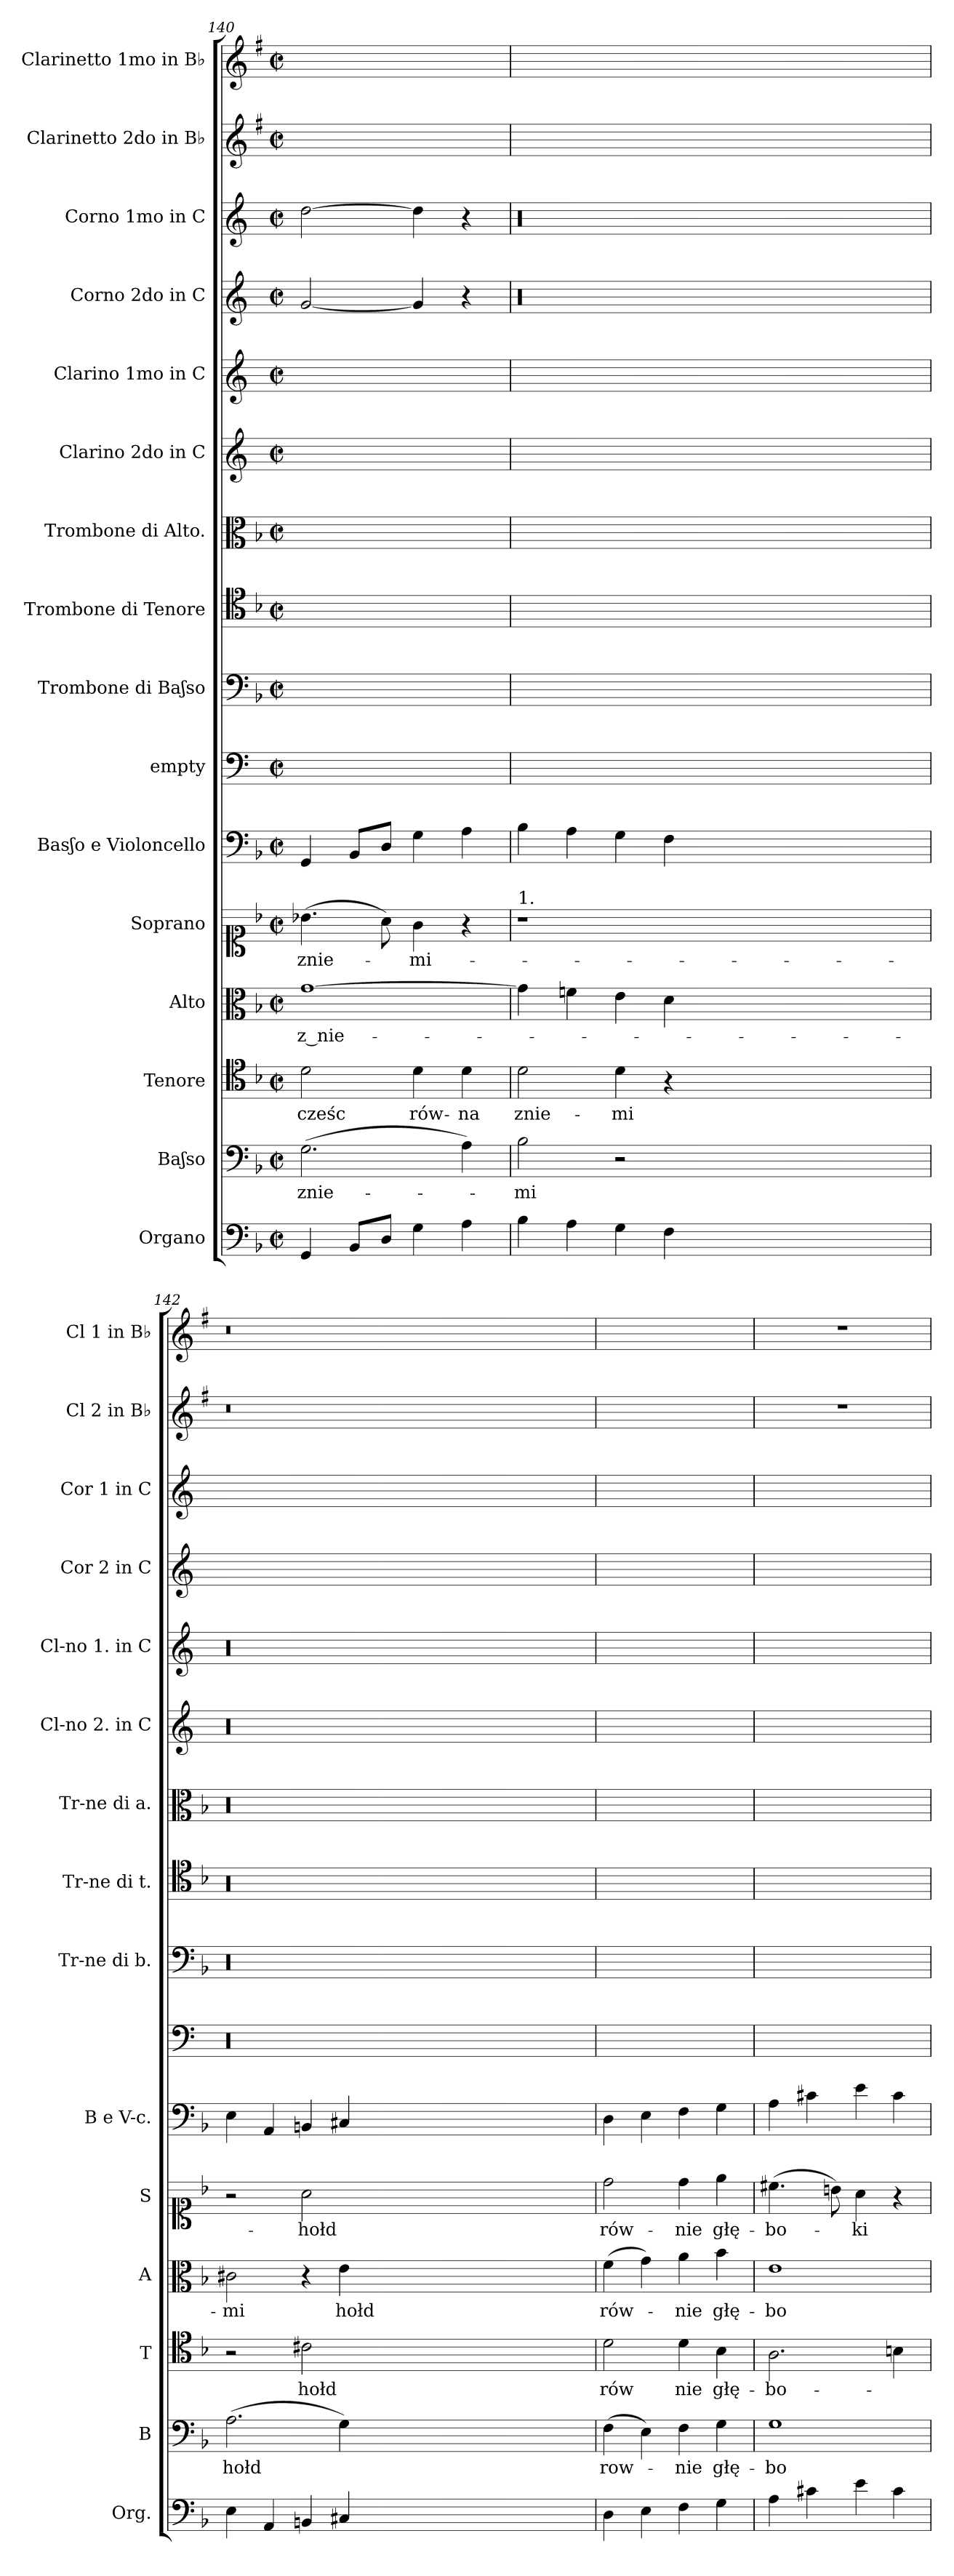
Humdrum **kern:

**kern	**kern	**text	**kern	**text	**kern	**text	**kern	**text	**kern	**kern	**kern	**kern	**kern	**kern	**kern	**kern	**kern	**kern	**kern
*part16	*part15	*part15	*part14	*part14	*part13	*part13	*part12	*part12	*part11	*part10	*part9	*part8	*part7	*part6	*part5	*part4	*part3	*part2	*part1
*staff16	*staff15	*staff15	*staff14	*staff14	*staff13	*staff13	*staff12	*staff12	*staff11	*staff10	*staff9	*staff8	*staff7	*staff6	*staff5	*staff4	*staff3	*staff2	*staff1
*I"Organo	*I"Baʃso	*	*I"Tenore	*	*I"Alto	*	*I"Soprano	*	*I"Basʃo e Violoncello	*I"empty	*I"Trombone di Baʃso	*I"Trombone di Tenore	*I"Trombone di Alto.	*I"Clarino 2do in C	*I"Clarino 1mo in C	*I"Corno 2do in C	*I"Corno 1mo in C	*I"Clarinetto 2do in B♭	*I"Clarinetto 1mo in B♭
*I'Org.	*I'B	*	*I'T	*	*I'A	*	*I'S	*	*I'B e V-c.	*	*I'Tr-ne di b.	*I'Tr-ne di t.	*I'Tr-ne di a.	*I'Cl-no 2. in C	*I'Cl-no 1. in C	*I'Cor 2 in C	*I'Cor 1 in C	*I'Cl 2 in B♭	*I'Cl 1 in B♭
*clefF4	*clefF4	*	*clefC4	*	*clefC3	*	*clefC1	*	*clefF4	*clefF4	*clefF4	*clefC4	*clefC3	*clefG2	*clefG2	*clefG2	*clefG2	*clefG2	*clefG2
*	*	*	*	*	*	*	*	*	*	*	*	*	*	*ITrd-3c-5	*ITrd-3c-5	*ITrd4c7	*ITrd4c7	*ITrd1c2	*ITrd1c2
*k[b-]	*k[b-]	*	*k[b-]	*	*k[b-]	*	*k[b-]	*	*k[b-]	*	*k[b-]	*k[b-]	*k[b-]	*k[b-]	*k[b-]	*k[b-]	*k[b-]	*k[b-]	*k[b-]
*F:	*F:	*	*F:	*	*F:	*	*F:	*	*F:	*	*F:	*F:	*F:	*F:	*F:	*F:	*F:	*F:	*F:
*M2/2	*M2/2	*	*M2/2	*	*M2/2	*	*M2/2	*	*M2/2	*M2/2	*M2/2	*M2/2	*M2/2	*M2/2	*M2/2	*M2/2	*M2/2	*M2/2	*M2/2
*met(c|)	*met(c|)	*	*met(c|)	*	*met(c|)	*	*met(c|)	*	*met(c|)	*met(c|)	*met(c|)	*met(c|)	*met(c|)	*met(c|)	*met(c|)	*met(c|)	*met(c|)	*met(c|)	*met(c|)
=140	=140	=140	=140	=140	=140	=140	=140	=140	=140	=140	=140	=140	=140	=140	=140	=140	=140	=140	=140
4GG/	(2.G\	znie-	2d\	-cześc	[1g	z_nie-	(4.b-X\	znie-	4GG/	1ryy	1ryy	1ryy	1ryy	1ryy	1ryy	[2c/	[2g\	1ryy	1ryy
8BB-/L	.	.	.	.	.	.	.	.	8BB-/L	.	.	.	.	.	.	.	.	.	.
8D/J	.	.	.	.	.	.	8a\)	.	8D/J	.	.	.	.	.	.	.	.	.	.
4G\	.	.	4d\	rów-	.	.	4g\	-mi-	4G\	.	.	.	.	.	.	4c/]	4g\]	.	.
4A\	4A\)	.	4d\	-na	.	.	4r	.	4A\	.	.	.	.	.	.	4r	4r	.	.
=141	=141	=141	=141	=141	=141	=141	=141	=141	=141	=141	=141	=141	=141	=141	=141	=141	=141	=141	=141
!	!	!	!	!	!	!	!LO:TX:a:t=1.	!	!	!	!	!	!	!	!	!	!	!	!
4B-\	2B-\	-mi	2d\	-znie-	4g\]	.	1r	.	4B-\	00ryy	00ryy	00ryy	00ryy	00ryy	00ryy	00r	00r	00ryy	00ryy
4A\	.	.	.	.	4fn\	.	.	.	4A\	.	.	.	.	.	.	.	.	.	.
4G\	2r	.	4d\	mi	4e\	.	.	.	4G\	.	.	.	.	.	.	.	.	.	.
4F\	.	.	4r	.	4d\	.	.	.	4F\	.	.	.	.	.	.	.	.	.	.
0.ryy	0.ryy	.	0.ryy	.	0.ryy	.	0.ryy	.	0.ryy	.	.	.	.	.	.	.	.	.	.
=142	=142	=142	=142	=142	=142	=142	=142	=142	=142	=142	=142	=142	=142	=142	=142	=142	=142	=142	=142
4E\	(2.A\	hołd	2r	.	2c#X\	-mi	2r	.	4E\	00r	00r	00r	00r	00r	00r	00ryy	00ryy	0r	0r
4AA/	.	.	.	.	.	.	.	.	4AA/	.	.	.	.	.	.	.	.	.	.
4BBn/	.	.	2c#X\	hołd	4r	.	2a\	hołd	4BBn/	.	.	.	.	.	.	.	.	.	.
4C#X/	4G\)	.	.	.	4e\	hołd	.	.	4C#X/	.	.	.	.	.	.	.	.	.	.
0.ryy	0.ryy	.	0.ryy	.	0.ryy	.	0.ryy	.	0.ryy	.	.	.	.	.	.	.	.	.	.
.	.	.	.	.	.	.	.	.	.	.	.	.	.	.	.	.	.	0ryy	0ryy
=143	=143	=143	=143	=143	=143	=143	=143	=143	=143	=143	=143	=143	=143	=143	=143	=143	=143	=143	=143
4D\	(4F\	row-	2d\	rów	(4f\	rów-	2dd\	rów-	4D\	1ryy	1ryy	1ryy	1ryy	1ryy	1ryy	1ryy	1ryy	1ryy	1ryy
4E\	4E\)	.	.	.	4g\)	.	.	.	4E\	.	.	.	.	.	.	.	.	.	.
4F\	4F\	-nie	4d\	-nie	4a\	-nie	4dd\	-nie	4F\	.	.	.	.	.	.	.	.	.	.
4G\	4G\	głę-	4B-\	głę-	4b-\	głę-	4ee\	głę-	4G\	.	.	.	.	.	.	.	.	.	.
=144	=144	=144	=144	=144	=144	=144	=144	=144	=144	=144	=144	=144	=144	=144	=144	=144	=144	=144	=144
4A\	1G	bo-	2.A\	-bo-	1e	-bo-	(4.cc#X\	-bo-	4A\	1ryy	1ryy	1ryy	1ryy	1ryy	1ryy	1ryy	1ryy	1r	1r
4c#X\	.	.	.	.	.	.	.	.	4c#X\	.	.	.	.	.	.	.	.	.	.
.	.	.	.	.	.	.	8bn\)	.	.	.	.	.	.	.	.	.	.	.	.
4e\	.	.	.	.	.	.	4a\	-ki	4e\	.	.	.	.	.	.	.	.	.	.
4c#\	.	.	4Bn\	.	.	.	4r	.	4c#\	.	.	.	.	.	.	.	.	.	.
=	=	=	=	=	=	=	=	=	=	=	=	=	=	=	=	=	=	=	=
*-	*-	*-	*-	*-	*-	*-	*-	*-	*-	*-	*-	*-	*-	*-	*-	*-	*-	*-	*-
